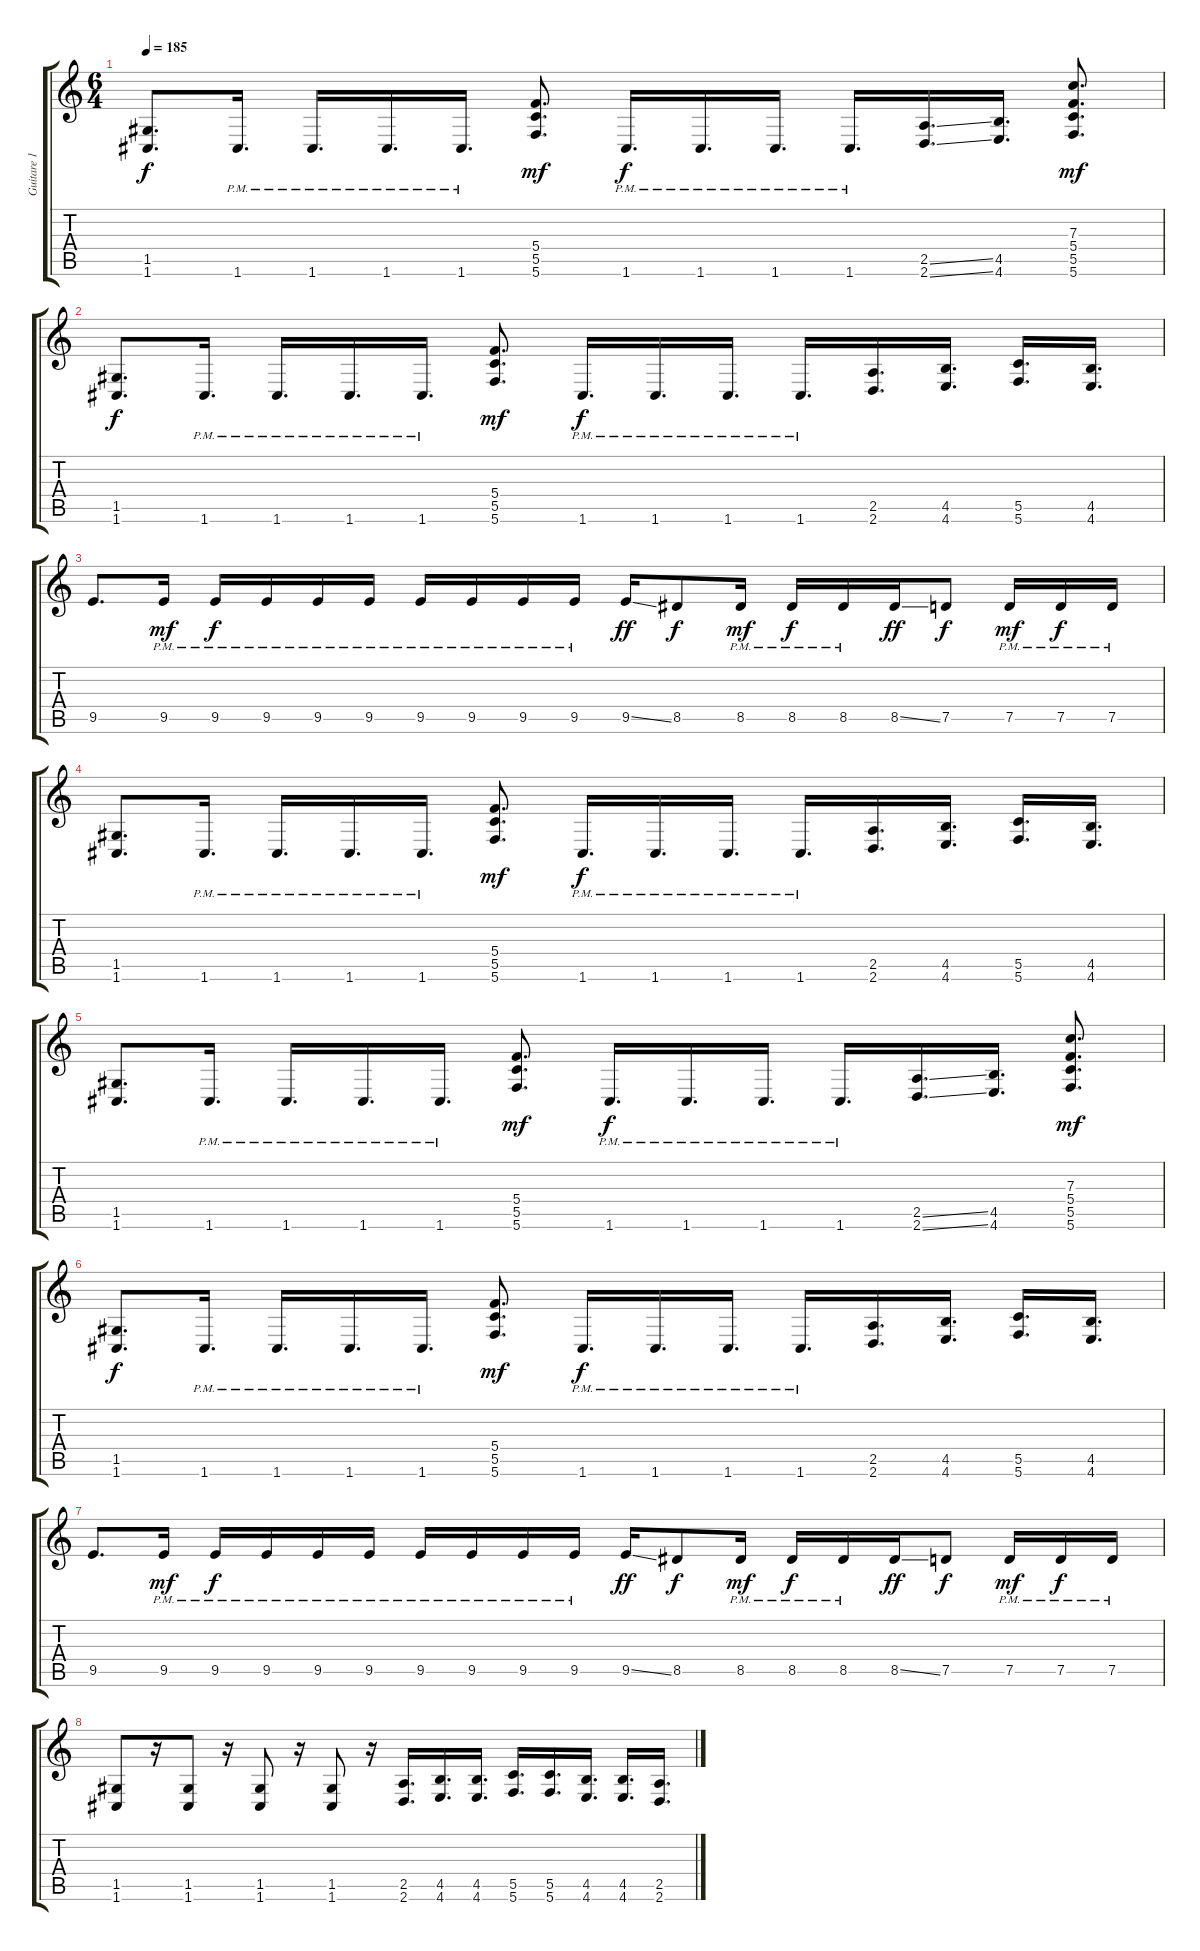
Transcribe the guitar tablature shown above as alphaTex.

\track ("Guitare 1" "Guitare 1") {instrument distortionguitar}
\staff {score tabs}
\tuning (D4 A3 F3 C3 G2 C2) {hide}
\ts (6 4)
\tempo 185
\clef g2
\ks c
(1.5 1.6).8{d dy f} 1.6{pm}.16{d} 1.6{pm}.16{d} 1.6{pm}.16{d} 1.6{pm}.16{d} (5.4 5.5 5.6).8{d dy mf} 1.6{pm}.16{d dy f} 1.6{pm}.16{d} 1.6{pm}.16{d} 1.6{pm}.16{d} (2.5{ss} 2.6{ss}).16{d} (4.5 4.6).16{d} (7.3 5.4 5.5 5.6).8{d dy mf} |
(1.5 1.6).8{d dy f} 1.6{pm}.16{d} 1.6{pm}.16{d} 1.6{pm}.16{d} 1.6{pm}.16{d} (5.4 5.5 5.6).8{d dy mf} 1.6{pm}.16{d dy f} 1.6{pm}.16{d} 1.6{pm}.16{d} 1.6{pm}.16{d} (2.5 2.6).16{d} (4.5 4.6).16{d} (5.5 5.6).16{d} (4.5 4.6).16{d} |
9.5.8{d} 9.5{pm}.16{dy mf} 9.5{pm}.16{dy f} 9.5{pm}.16 9.5{pm}.16 9.5{pm}.16 9.5{pm}.16 9.5{pm}.16 9.5{pm}.16 9.5{pm}.16 9.5{ss}.16{dy ff} 8.5.8{dy f} 8.5{pm}.16{dy mf} 8.5{pm}.16{dy f} 8.5{pm}.16 8.5{ss}.16{dy ff} 7.5.8{dy f} 7.5{pm}.16{dy mf} 7.5{pm}.16{dy f} 7.5{pm}.16 |
(1.5 1.6).8{d} 1.6{pm}.16{d} 1.6{pm}.16{d} 1.6{pm}.16{d} 1.6{pm}.16{d} (5.4 5.5 5.6).8{d dy mf} 1.6{pm}.16{d dy f} 1.6{pm}.16{d} 1.6{pm}.16{d} 1.6{pm}.16{d} (2.5 2.6).16{d} (4.5 4.6).16{d} (5.5 5.6).16{d} (4.5 4.6).16{d} |
(1.5 1.6).8{d} 1.6{pm}.16{d} 1.6{pm}.16{d} 1.6{pm}.16{d} 1.6{pm}.16{d} (5.4 5.5 5.6).8{d dy mf} 1.6{pm}.16{d dy f} 1.6{pm}.16{d} 1.6{pm}.16{d} 1.6{pm}.16{d} (2.5{ss} 2.6{ss}).16{d} (4.5 4.6).16{d} (7.3 5.4 5.5 5.6).8{d dy mf} |
(1.5 1.6).8{d dy f} 1.6{pm}.16{d} 1.6{pm}.16{d} 1.6{pm}.16{d} 1.6{pm}.16{d} (5.4 5.5 5.6).8{d dy mf} 1.6{pm}.16{d dy f} 1.6{pm}.16{d} 1.6{pm}.16{d} 1.6{pm}.16{d} (2.5 2.6).16{d} (4.5 4.6).16{d} (5.5 5.6).16{d} (4.5 4.6).16{d} |
9.5.8{d} 9.5{pm}.16{dy mf} 9.5{pm}.16{dy f} 9.5{pm}.16 9.5{pm}.16 9.5{pm}.16 9.5{pm}.16 9.5{pm}.16 9.5{pm}.16 9.5{pm}.16 9.5{ss}.16{dy ff} 8.5.8{dy f} 8.5{pm}.16{dy mf} 8.5{pm}.16{dy f} 8.5{pm}.16 8.5{ss}.16{dy ff} 7.5.8{dy f} 7.5{pm}.16{dy mf} 7.5{pm}.16{dy f} 7.5{pm}.16 |
(1.5 1.6).8 r.16 (1.5 1.6).8 r.16 (1.5 1.6).8 r.16 (1.5 1.6).8 r.16 (2.5 2.6).16{d} (4.5 4.6).16{d} (4.5 4.6).16{d} (5.5 5.6).16{d} (5.5 5.6).16{d} (4.5 4.6).16{d} (4.5 4.6).16{d} (2.5 2.6).16{d}
